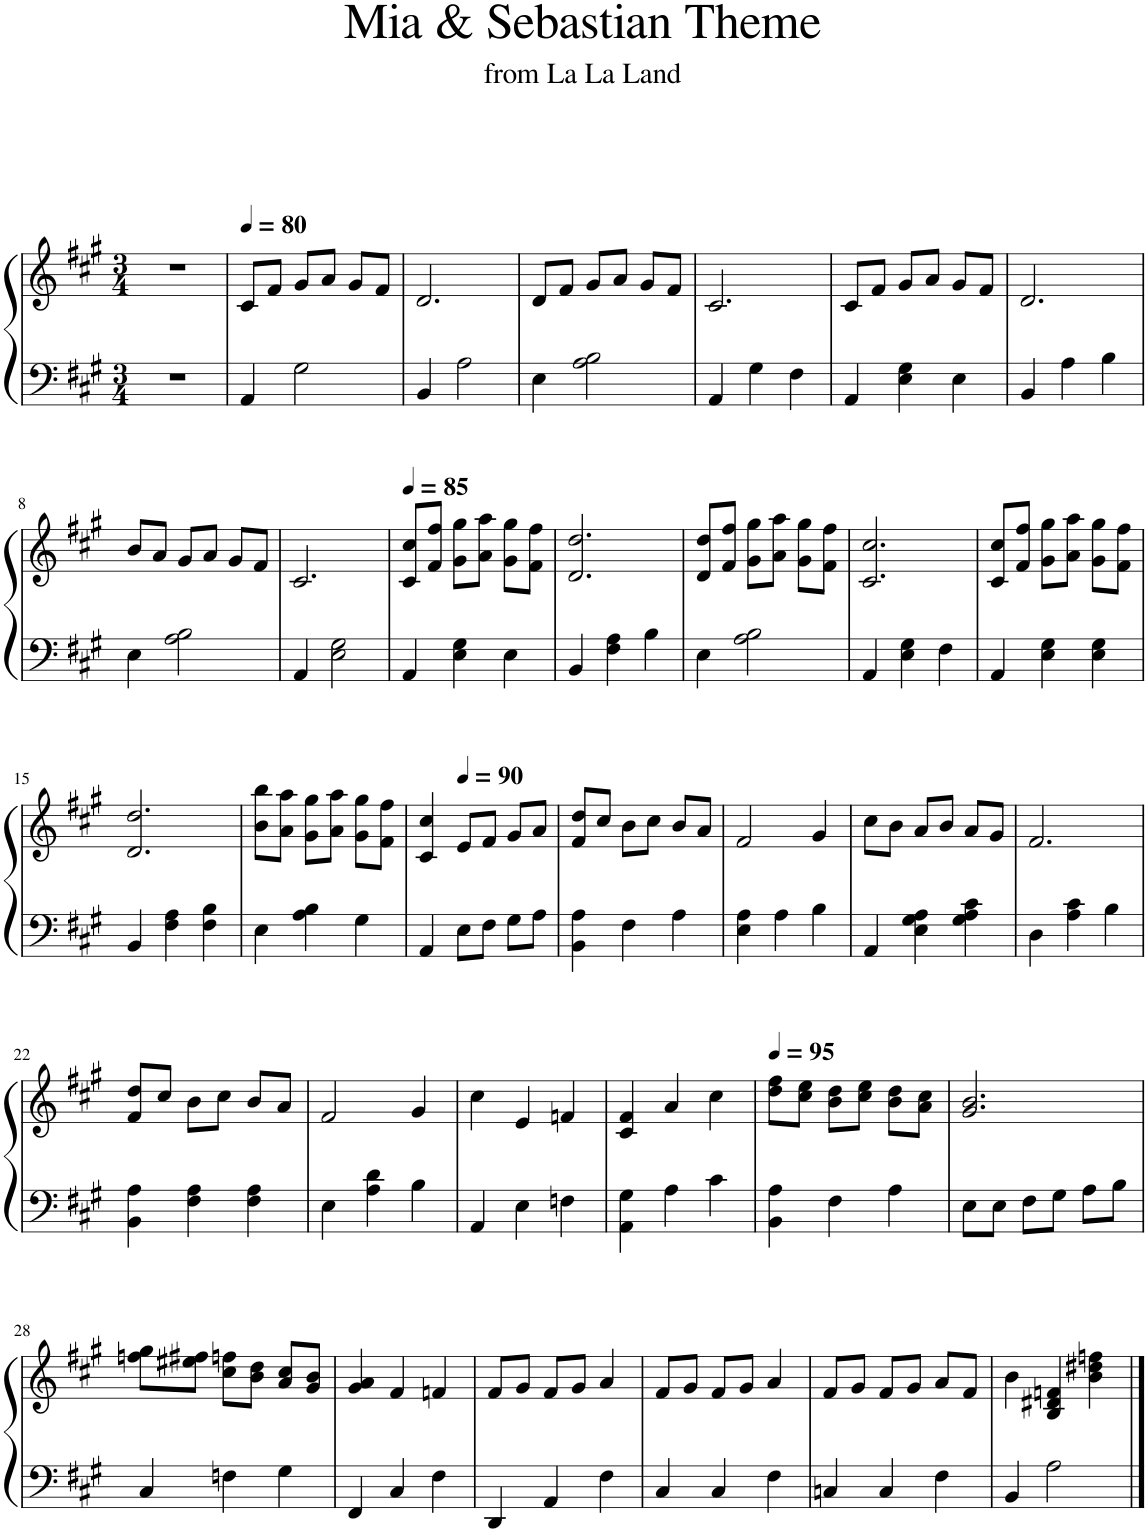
**kern	**kern
*part1	*part1
*staff2	*staff1
*I"Piano	*
*I'Pno.	*
*clefF4	*clefG2
*k[f#c#g#]	*k[f#c#g#]
*M3/4	*M3/4
=1	=1
2.r	2.r
=2	=2
*	*MM80
4AA/	8c#/L
.	8f#/J
2G#\	8g#/L
.	8a/J
.	8g#/L
.	8f#/J
=3	=3
4BB/	2.d/
2A\	.
=4	=4
4E\	8d/L
.	8f#/J
2A\ 2B\	8g#/L
.	8a/J
.	8g#/L
.	8f#/J
=5	=5
4AA/	2.c#/
4G#\	.
4F#\	.
=6	=6
4AA/	8c#/L
.	8f#/J
4E\ 4G#\	8g#/L
.	8a/J
4E\	8g#/L
.	8f#/J
=7	=7
4BB/	2.d/
4A\	.
4B\	.
!!LO:LB:g=z
=8	=8
4E\	8b/L
.	8a/J
2A\ 2B\	8g#/L
.	8a/J
.	8g#/L
.	8f#/J
=9	=9
4AA/	2.c#/
2E\ 2G#\	.
=10	=10
*	*MM85
4AA/	8c#/ 8cc#/L
.	8f#/ 8ff#/J
4E\ 4G#\	8g#\ 8gg#\L
.	8a\ 8aa\J
4E\	8g#\ 8gg#\L
.	8f#\ 8ff#\J
=11	=11
4BB/	2.d/ 2.dd/
4F#\ 4A\	.
4B\	.
=12	=12
4E\	8d/ 8dd/L
.	8f#/ 8ff#/J
2A\ 2B\	8g#\ 8gg#\L
.	8a\ 8aa\J
.	8g#\ 8gg#\L
.	8f#\ 8ff#\J
=13	=13
4AA/	2.c#/ 2.cc#/
4E\ 4G#\	.
4F#\	.
=14	=14
4AA/	8c#/ 8cc#/L
.	8f#/ 8ff#/J
4E\ 4G#\	8g#\ 8gg#\L
.	8a\ 8aa\J
4E\ 4G#\	8g#\ 8gg#\L
.	8f#\ 8ff#\J
!!LO:LB:g=z
=15	=15
4BB/	2.d/ 2.dd/
4F#\ 4A\	.
4F#\ 4B\	.
=16	=16
4E\	8b\ 8bb\L
.	8a\ 8aa\J
4A\ 4B\	8g#\ 8gg#\L
.	8a\ 8aa\J
4G#\	8g#\ 8gg#\L
.	8f#\ 8ff#\J
=17	=17
4AA/	4c#/ 4cc#/
*	*MM90
8E\L	8e/L
8F#\J	8f#/J
8G#\L	8g#/L
8A\J	8a/J
=18	=18
4BB\ 4A\	8f#/ 8dd/L
.	8cc#/J
4F#\	8b\L
.	8cc#\J
4A\	8b/L
.	8a/J
=19	=19
4E\ 4A\	2f#/
4A\	.
4B\	4g#/
=20	=20
4AA/	8cc#\L
.	8b\J
4E\ 4G#\ 4A\	8a/L
.	8b/J
4G#\ 4A\ 4c#\	8a/L
.	8g#/J
=21	=21
4D\	2.f#/
4A\ 4c#\	.
4B\	.
!!LO:LB:g=z
=22	=22
4BB\ 4A\	8f#/ 8dd/L
.	8cc#/J
4F#\ 4A\	8b\L
.	8cc#\J
4F#\ 4A\	8b/L
.	8a/J
=23	=23
4E\	2f#/
4A\ 4d\	.
4B\	4g#/
=24	=24
4AA/	4cc#\
4E\	4e/
4Fn\	4fn/
=25	=25
4AA\ 4G#\	4c#/ 4f#/
4A\	4a/
4c#\	4cc#\
=26	=26
*	*MM95
4BB\ 4A\	8dd\ 8ff#\L
.	8cc#\ 8ee\J
4F#\	8b\ 8dd\L
.	8cc#\ 8ee\J
4A\	8b\ 8dd\L
.	8a\ 8cc#\J
=27	=27
8E\L	2.g#/ 2.b/
8E\J	.
8F#\L	.
8G#\J	.
8A\L	.
8B\J	.
!!LO:LB:g=z
=28	=28
4C#/	8ffn\ 8gg#\L
.	8ee#X\ 8ff#X\J
4Fn\	8cc#\ 8ffn\L
.	8b\ 8dd\J
4G#\	8a/ 8cc#/L
.	8g#/ 8b/J
=29	=29
4FF#/	4g#/ 4a/
4C#/	4f#/
4F#\	4fn/
=30	=30
4DD/	8f#/L
.	8g#/J
4AA/	8f#/L
.	8g#/J
4F#\	4a/
=31	=31
4C#/	8f#/L
.	8g#/J
4C#/	8f#/L
.	8g#/J
4F#\	4a/
=32	=32
4Cn/	8f#/L
.	8g#/J
4C/	8f#/L
.	8g#/J
4F#\	8a/L
.	8f#/J
=33	=33
4BB/	4b\
2A\	4B/ 4d#X/ 4fn/
.	4b\ 4dd#X\ 4ffn\
==	==
*-	*-
